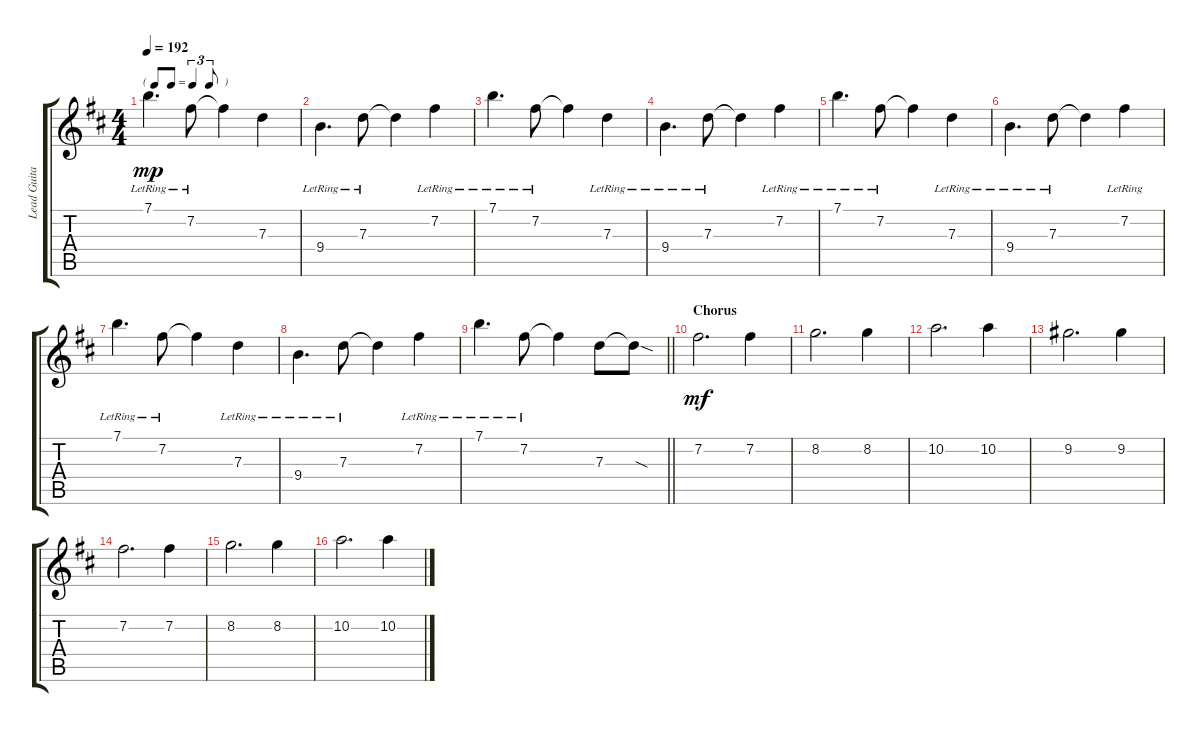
\track ("Lead Guitar" "Lead Guita") {instrument overdrivenguitar}
\staff {score tabs}
\tuning (E4 B3 G3 D3 A2 E2) {hide}
\ts (4 4)
\tf triplet8th
\tempo 192
\clef g2
\ks bminor
7.1{lr}.4{d dy mp} 7.2{lr}.8 7.2{t}.4 7.3.4 |
9.4{lr}.4{d} 7.3{lr}.8 7.3{t}.4 7.2{lr}.4 |
7.1{lr}.4{d} 7.2{lr}.8 7.2{t}.4 7.3{lr}.4 |
9.4{lr}.4{d} 7.3{lr}.8 7.3{t}.4 7.2{lr}.4 |
7.1{lr}.4{d} 7.2{lr}.8 7.2{t}.4 7.3{lr}.4 |
9.4{lr}.4{d} 7.3{lr}.8 7.3{t}.4 7.2{lr}.4 |
7.1{lr}.4{d} 7.2{lr}.8 7.2{t}.4 7.3{lr}.4 |
9.4{lr}.4{d} 7.3{lr}.8 7.3{t}.4 7.2{lr}.4 |
\barLineRight lightlight
7.1{lr}.4{d} 7.2{lr}.8 7.2{t}.4 7.3.8 7.3{sod t}.8 |
\section ("" "Chorus")
7.2.2{d dy mf volume 9} 7.2.4 |
8.2.2{d} 8.2.4 |
10.2.2{d} 10.2.4 |
9.2.2{d} 9.2.4 |
7.2.2{d} 7.2.4 |
8.2.2{d} 8.2.4 |
10.2.2{d} 10.2.4
